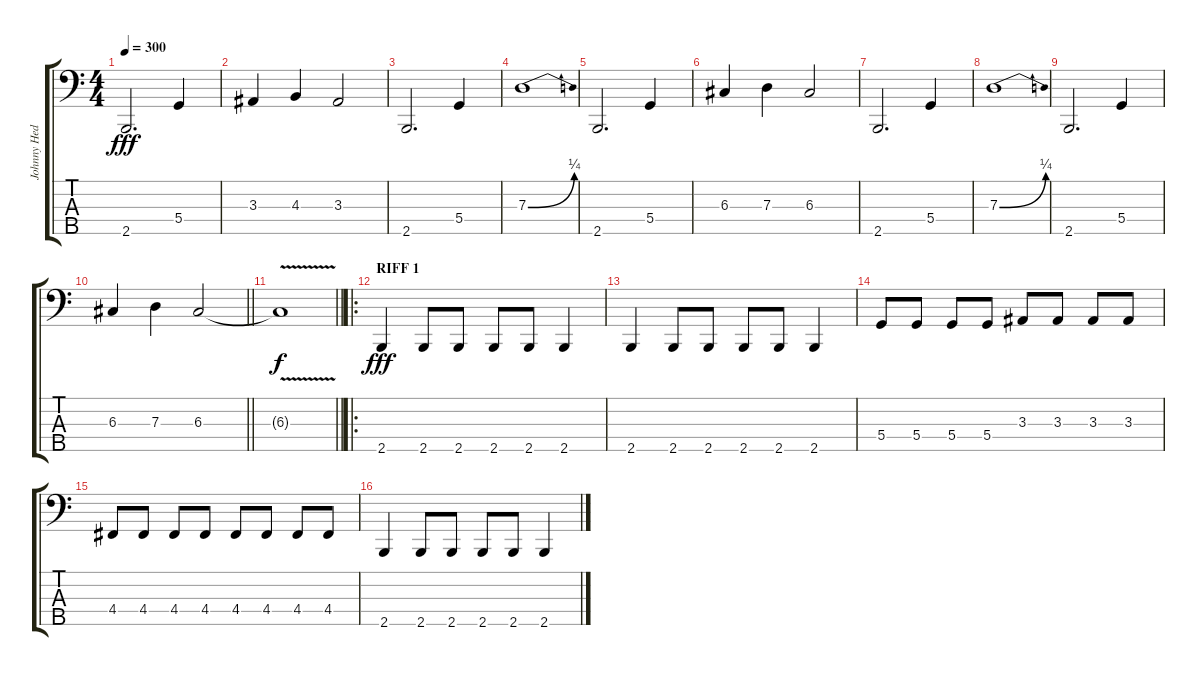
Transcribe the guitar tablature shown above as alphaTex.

\track ("Johnny Hedlund" "Johnny Hed") {instrument electricbassfinger}
\staff {score tabs}
\tuning (F2 C2 G1 D1 A0) {hide}
\ts (4 4)
\tempo 300
\clef f4
\ks c
2.5.2{d dy fff} 5.4.4 |
3.3.4 4.3.4 3.3.2 |
2.5.2{d} 5.4.4 |
7.3{be (bend 0 0 60 1)}.1 |
2.5.2{d} 5.4.4 |
6.3.4 7.3.4 6.3.2 |
2.5.2{d} 5.4.4 |
7.3{be (bend 0 0 60 1)}.1 |
2.5.2{d} 5.4.4 |
\barLineRight lightlight
6.3.4 7.3.4 6.3.2 |
\barLineRight lightlight
6.3{v t}.1{dy f} |
\ro
\section ("" "RIFF 1")
2.5.4{dy fff} 2.5.8 2.5.8 2.5.8 2.5.8 2.5.4 |
2.5.4 2.5.8 2.5.8 2.5.8 2.5.8 2.5.4 |
5.4.8 5.4.8 5.4.8 5.4.8 3.3.8 3.3.8 3.3.8 3.3.8 |
4.4.8 4.4.8 4.4.8 4.4.8 4.4.8 4.4.8 4.4.8 4.4.8 |
2.5.4 2.5.8 2.5.8 2.5.8 2.5.8 2.5.4
